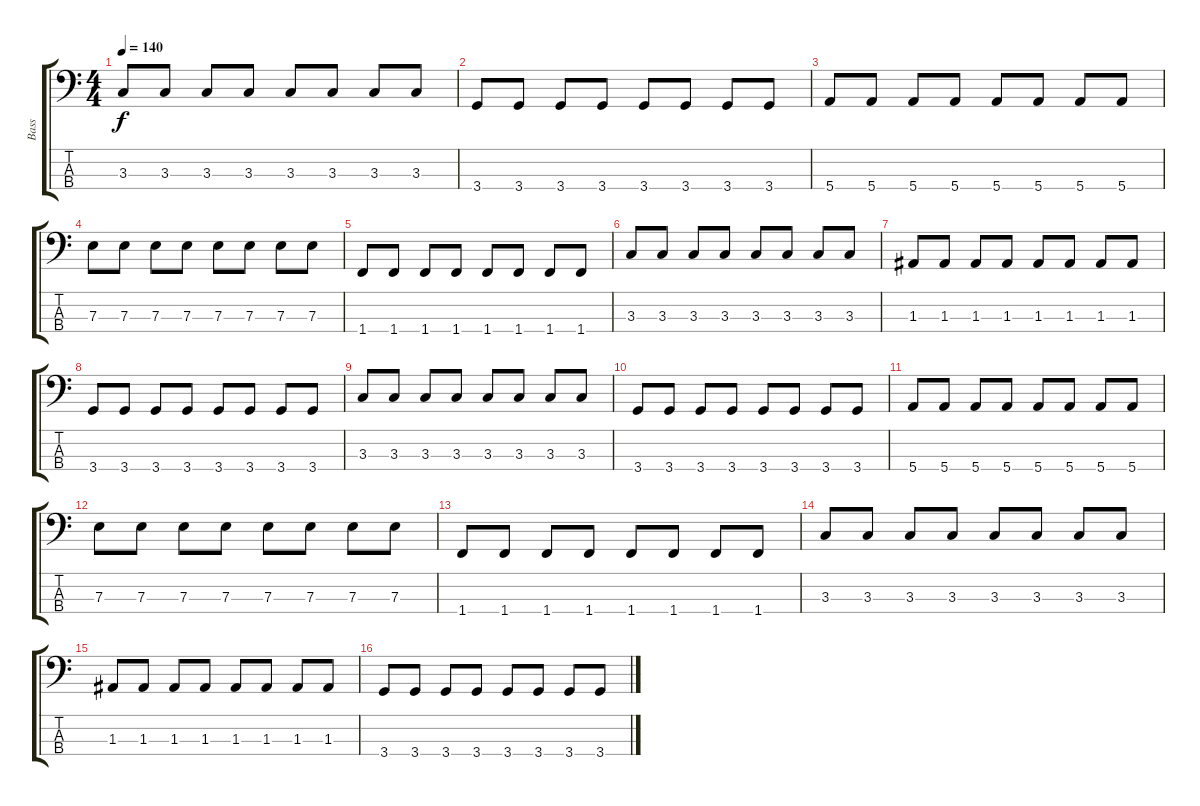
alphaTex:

\track ("Bass" "Bass") {instrument electricbasspick}
\staff {score tabs}
\tuning (G2 D2 A1 E1) {hide}
\ts (4 4)
\tempo 140
\clef f4
\ks c
3.3.8{dy f} 3.3.8 3.3.8 3.3.8 3.3.8 3.3.8 3.3.8 3.3.8 |
3.4.8 3.4.8 3.4.8 3.4.8 3.4.8 3.4.8 3.4.8 3.4.8 |
5.4.8 5.4.8 5.4.8 5.4.8 5.4.8 5.4.8 5.4.8 5.4.8 |
7.3.8 7.3.8 7.3.8 7.3.8 7.3.8 7.3.8 7.3.8 7.3.8 |
1.4.8 1.4.8 1.4.8 1.4.8 1.4.8 1.4.8 1.4.8 1.4.8 |
3.3.8 3.3.8 3.3.8 3.3.8 3.3.8 3.3.8 3.3.8 3.3.8 |
1.3.8 1.3.8 1.3.8 1.3.8 1.3.8 1.3.8 1.3.8 1.3.8 |
3.4.8 3.4.8 3.4.8 3.4.8 3.4.8 3.4.8 3.4.8 3.4.8 |
3.3.8 3.3.8 3.3.8 3.3.8 3.3.8 3.3.8 3.3.8 3.3.8 |
3.4.8 3.4.8 3.4.8 3.4.8 3.4.8 3.4.8 3.4.8 3.4.8 |
5.4.8 5.4.8 5.4.8 5.4.8 5.4.8 5.4.8 5.4.8 5.4.8 |
7.3.8 7.3.8 7.3.8 7.3.8 7.3.8 7.3.8 7.3.8 7.3.8 |
1.4.8 1.4.8 1.4.8 1.4.8 1.4.8 1.4.8 1.4.8 1.4.8 |
3.3.8 3.3.8 3.3.8 3.3.8 3.3.8 3.3.8 3.3.8 3.3.8 |
1.3.8 1.3.8 1.3.8 1.3.8 1.3.8 1.3.8 1.3.8 1.3.8 |
3.4.8 3.4.8 3.4.8 3.4.8 3.4.8 3.4.8 3.4.8 3.4.8
